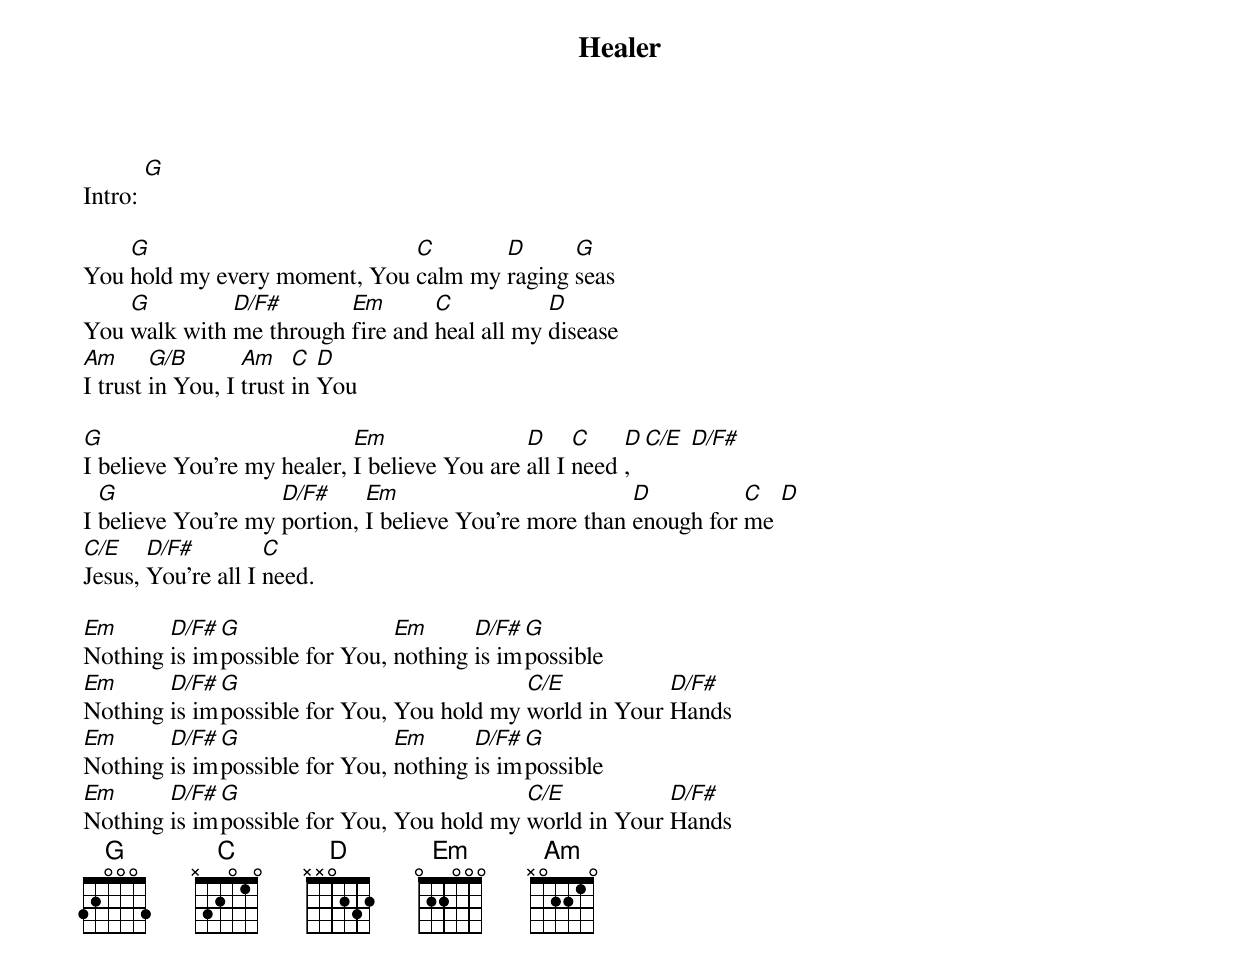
{title: Healer}
{subtitle: }

Intro: [G]

You [G]hold my every moment, You [C]calm my [D]raging [G]seas
You [G]walk with [D/F#]me through [Em]fire and [C]heal all my [D]disease
[Am]I trust [G/B]in You, I [Am]trust [C]in [D]You

[G]I believe You're my healer, [Em]I believe You are [D]all I [C]need [D], [C/E] [D/F#]
I [G]believe You're my [D/F#]portion, [Em]I believe You're more than [D]enough for [C]me [D]
[C/E]Jesus, [D/F#]You're all I [C]need.

[Em]Nothing [D/F#]is im[G]possible for You, [Em]nothing [D/F#]is im[G]possible
[Em]Nothing [D/F#]is im[G]possible for You, You hold my [C/E]world in Your [D/F#]Hands
[Em]Nothing [D/F#]is im[G]possible for You, [Em]nothing [D/F#]is im[G]possible
[Em]Nothing [D/F#]is im[G]possible for You, You hold my [C/E]world in Your [D/F#]Hands
